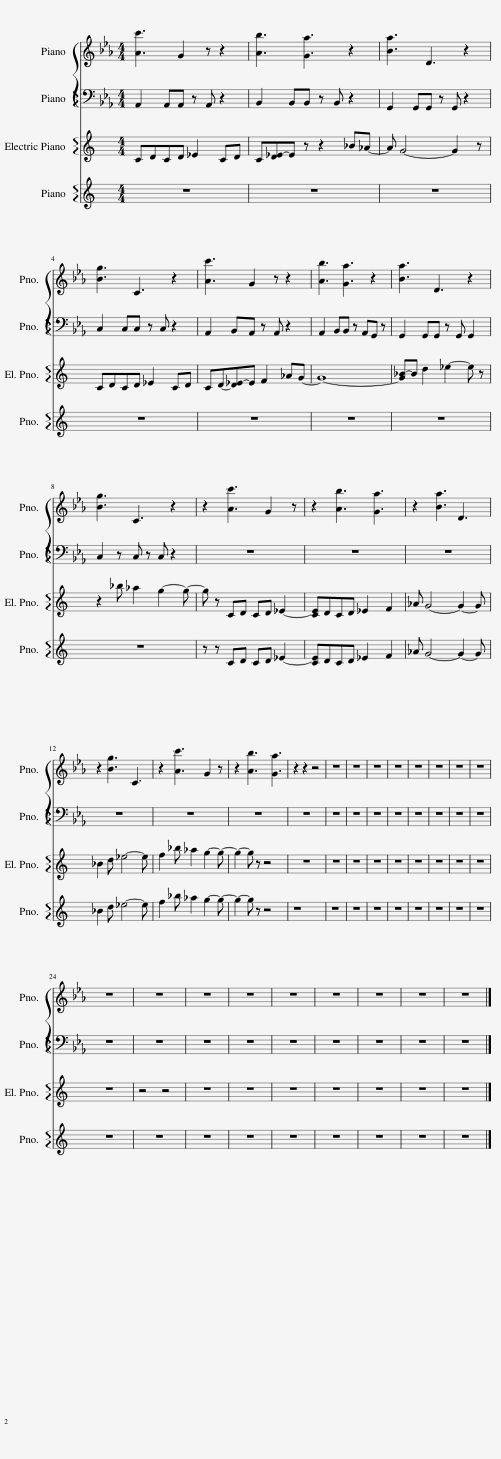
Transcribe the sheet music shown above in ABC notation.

X:1
%%score { 1 2 } 3 4
L:1/8
M:4/4
I:linebreak $
K:Eb
V:1 treble
V:2 bass
V:3 treble
V:4 treble
V:1
 [Ac']3 G2 z z2 | [Ab]3 [Ga]3 z2 | [Ba]3 D3 z2 |$ [Bg]3 C3 z2 | [Ac']3 G2 z z2 | %5
 [Ab]3 [Ga]3 z2 | [Ba]3 D3 z2 |$ [Bg]3 C3 z2 | z2 [Ac']3 G2 z | z2 [Ab]3 [Ga]3 | %10
 z2 [Ba]3 D3 |$ z2 [Bg]3 C3 | z2 [Ac']3 G2 z | z2 [Ab]3 [Ga]3 | z2 z2 z4 | %15
 z8 | z8 | z8 | z8 | z8 | %20
 z8 | z8 | z8 |$ z8 | z8 | %25
 z8 | z8 | z8 | z8 | z8 | %30
 z8 | z8 |] %32
V:2
 A,,2 A,,A,, z A,, z2 | B,,2 B,,B,, z B,, z2 | G,,2 G,,G,, z G,, z2 |$ C,2 C,C, z C, z2 | A,,2 B,,A,, z A,, z2 | %5
 A,,2 B,,B,, z A,,G,, z | G,,2 G,,G,, z G,, G,,2 |$ C,2 z C, z C, z2 | z8 | z8 | %10
 z8 |$ z8 | z8 | z8 | z8 | %15
 z8 | z8 | z8 | z8 | z8 | %20
 z8 | z8 | z8 |$ z8 | z8 | %25
 z8 | z8 | z8 | z8 | z8 | %30
 z8 | z8 |] %32
V:3
[K:C] CDCD _E2 CD | C[D_E-]E z z2 _B_A- | A G4- G2 z |$ CDCD _E2 CD | CD-[D_E-]E F2 _AG- | %5
 G8- | [G_B-]B d2 _e2- e z |$ z2 _b _a2 g2- g- | g z CD CD _E2- | [CE]DCD _E2 F2 | %10
 _A G4- G2- G |$ _B2 d _e4- e | f2 _b _a2 g2- g- | g2- g z z4 | z8 | %15
 z8 | z8 | z8 | z8 | z8 | %20
 z8 | z8 | z8 |$ z8 | z4 z4 | %25
 z8 | z8 | z8 | z8 | z8 | %30
 z8 | z8 |] %32
V:4
[K:C] z8 | z8 | z8 |$ z8 | z8 | %5
 z8 | z8 |$ z8 | z z CD CD _E2- | [CE]DCD _E2 F2 | %10
 _A G4- G2- G |$ _B2 d _e4- e | f2 _b _a2 g2- g- | g2- g z z4 | z8 | %15
 z8 | z8 | z8 | z8 | z8 | %20
 z8 | z8 | z8 |$ z8 | z8 | %25
 z8 | z8 | z8 | z8 | z8 | %30
 z8 | z8 |] %32
